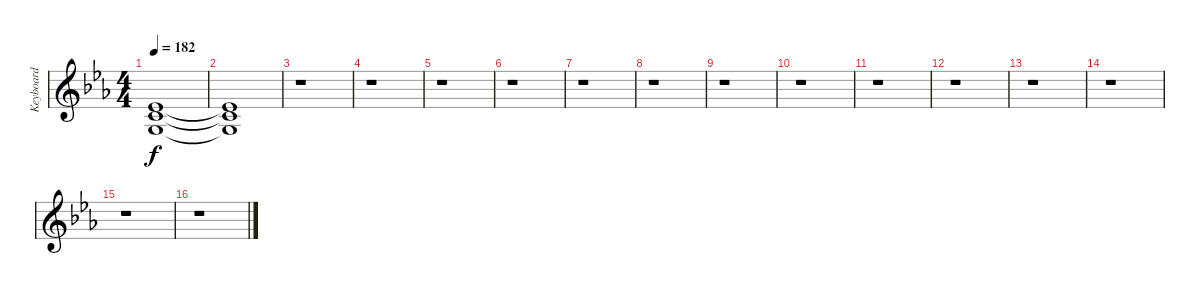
\track ("Keyboard" "Keyboard") {instrument churchorgan}
\staff {score}
\tuning (E4 B3 G3 D3 A2 E2 B1) {hide}
\ts (4 4)
\tempo 182
\clef g2
\ks eb
(4.2 5.3 5.4).1{dy f} |
(4.2{t} 5.3{t} 5.4{t}).1 |
r.1 |
r.1 |
r.1 |
r.1 |
r.1 |
r.1 |
r.1 |
r.1 |
r.1 |
r.1 |
r.1 |
r.1 |
r.1 |
r.1
